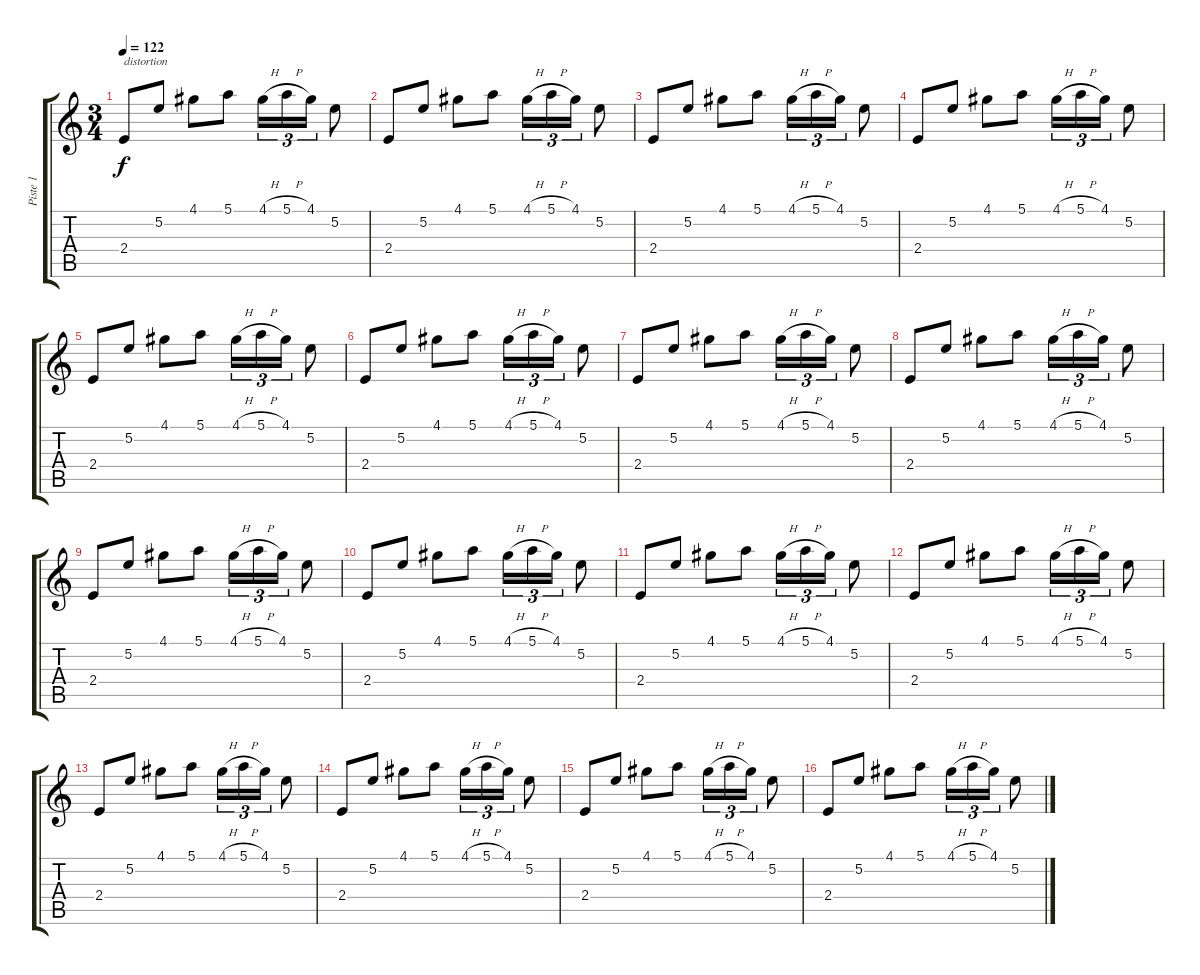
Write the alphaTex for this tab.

\track ("Piste 1" "Piste 1") {instrument acousticguitarsteel}
\staff {score tabs}
\tuning (E4 B3 G3 D3 A2 E2) {hide}
\ts (3 4)
\tempo 122
\clef g2
\ks c
2.4.8{txt "distortion" dy f volume 13 instrument distortionguitar} 5.2.8 4.1.8 5.1.8 4.1{h}.16{tu (3 2)} 5.1{h}.16{tu (3 2)} 4.1.16{tu (3 2)} 5.2.8 |
2.4.8 5.2.8 4.1.8 5.1.8 4.1{h}.16{tu (3 2)} 5.1{h}.16{tu (3 2)} 4.1.16{tu (3 2)} 5.2.8 |
2.4.8 5.2.8 4.1.8 5.1.8 4.1{h}.16{tu (3 2)} 5.1{h}.16{tu (3 2)} 4.1.16{tu (3 2)} 5.2.8 |
2.4.8 5.2.8 4.1.8 5.1.8 4.1{h}.16{tu (3 2)} 5.1{h}.16{tu (3 2)} 4.1.16{tu (3 2)} 5.2.8 |
2.4.8 5.2.8 4.1.8 5.1.8 4.1{h}.16{tu (3 2)} 5.1{h}.16{tu (3 2)} 4.1.16{tu (3 2)} 5.2.8 |
2.4.8 5.2.8 4.1.8 5.1.8 4.1{h}.16{tu (3 2)} 5.1{h}.16{tu (3 2)} 4.1.16{tu (3 2)} 5.2.8 |
2.4.8 5.2.8 4.1.8 5.1.8 4.1{h}.16{tu (3 2)} 5.1{h}.16{tu (3 2)} 4.1.16{tu (3 2)} 5.2.8 |
2.4.8 5.2.8 4.1.8 5.1.8 4.1{h}.16{tu (3 2)} 5.1{h}.16{tu (3 2)} 4.1.16{tu (3 2)} 5.2.8 |
2.4.8 5.2.8 4.1.8 5.1.8 4.1{h}.16{tu (3 2)} 5.1{h}.16{tu (3 2)} 4.1.16{tu (3 2)} 5.2.8 |
2.4.8 5.2.8 4.1.8 5.1.8 4.1{h}.16{tu (3 2)} 5.1{h}.16{tu (3 2)} 4.1.16{tu (3 2)} 5.2.8 |
2.4.8 5.2.8 4.1.8 5.1.8 4.1{h}.16{tu (3 2)} 5.1{h}.16{tu (3 2)} 4.1.16{tu (3 2)} 5.2.8 |
2.4.8 5.2.8 4.1.8 5.1.8 4.1{h}.16{tu (3 2)} 5.1{h}.16{tu (3 2)} 4.1.16{tu (3 2)} 5.2.8 |
2.4.8 5.2.8 4.1.8 5.1.8 4.1{h}.16{tu (3 2)} 5.1{h}.16{tu (3 2)} 4.1.16{tu (3 2)} 5.2.8 |
2.4.8 5.2.8 4.1.8 5.1.8 4.1{h}.16{tu (3 2)} 5.1{h}.16{tu (3 2)} 4.1.16{tu (3 2)} 5.2.8 |
2.4.8 5.2.8 4.1.8 5.1.8 4.1{h}.16{tu (3 2)} 5.1{h}.16{tu (3 2)} 4.1.16{tu (3 2)} 5.2.8 |
2.4.8 5.2.8 4.1.8 5.1.8 4.1{h}.16{tu (3 2)} 5.1{h}.16{tu (3 2)} 4.1.16{tu (3 2)} 5.2.8
